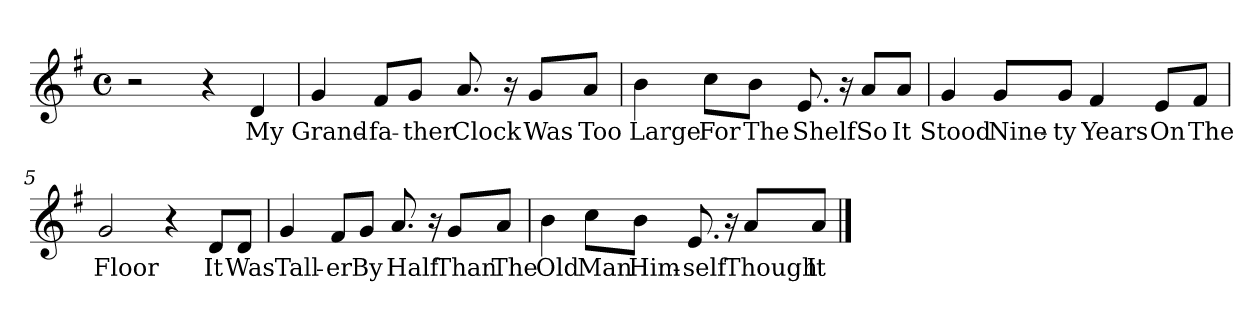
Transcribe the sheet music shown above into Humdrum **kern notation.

**kern	**text
*part1	*part1
*staff1	*staff1
*clefG2	*
*k[f#]	*
*G:	*
*M4/4	*
*met(c)	*
*MM90	*
=1	=1
2r	.
4r	.
!	!LO:LY:b
4d/	My
=2	=2
!	!LO:LY:b
4g/	Grand-
!	!LO:LY:b
8f#/L	-fa-
!	!LO:LY:b
8g/J	-ther
!	!LO:LY:b
8.a/	Clock
16r	.
!	!LO:LY:b
8g/L	Was
!	!LO:LY:b
8a/J	Too
=3	=3
!	!LO:LY:b
4b\	Large
!	!LO:LY:b
8cc\L	For
!	!LO:LY:b
8b\J	The
!	!LO:LY:b
8.e/	Shelf
16r	.
!	!LO:LY:b
8a/L	So
!	!LO:LY:b
8a/J	It
!!LO:LB:g=z
=4	=4
!	!LO:LY:b
4g/	Stood
!	!LO:LY:b
8g/L	Nine-
!	!LO:LY:b
8g/J	-ty
!	!LO:LY:b
4f#/	Years
!	!LO:LY:b
8e/L	On
!	!LO:LY:b
8f#/J	The
=5	=5
!	!LO:LY:b
2g/	Floor
4r	.
!	!LO:LY:b
8d/L	It
!	!LO:LY:b
8d/J	Was
=6	=6
!	!LO:LY:b
4g/	Tall-
!	!LO:LY:b
8f#/L	-er
!	!LO:LY:b
8g/J	By
!	!LO:LY:b
8.a/	Half
16r	.
!	!LO:LY:b
8g/L	Than
!	!LO:LY:b
8a/J	The
!!LO:LB:g=z
=7	=7
!	!LO:LY:b
4b\	Old
!	!LO:LY:b
8cc\L	Man
!	!LO:LY:b
8b\J	Him-
!	!LO:LY:b
8.e/	-self
16r	.
!	!LO:LY:b
8a/L	Though
!	!LO:LY:b
8a/J	It
==	==
*-	*-
